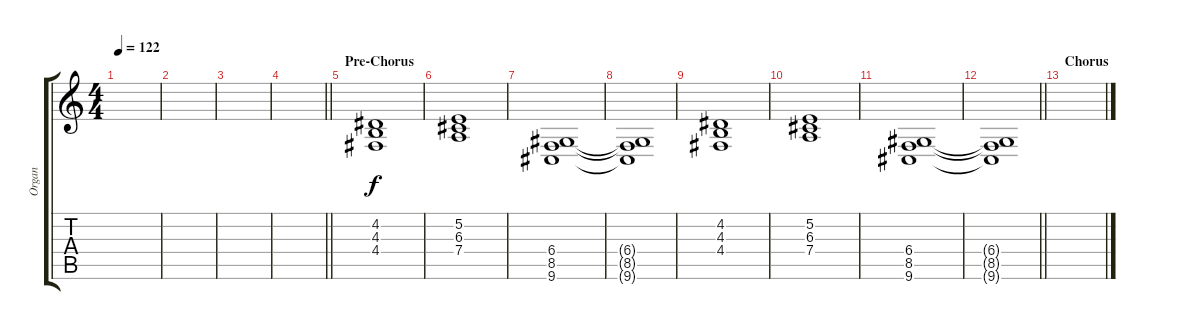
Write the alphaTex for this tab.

\track ("Organ" "Organ") {instrument drawbarorgan}
\staff {score tabs}
\tuning (E4 B3 G3 D3 A2 E2) {hide}
\ts (4 4)
\tempo 122
\clef g2
\ks c
|
|
|
\barLineRight lightlight
|
\section ("" "Pre-Chorus")
(4.2 4.3 4.4).1{volume 9} |
(5.2 6.3 7.4).1 |
(6.4 8.5 9.6).1 |
(6.4{t} 8.5{t} 9.6{t}).1 |
(4.2 4.3 4.4).1 |
(5.2 6.3 7.4).1 |
(6.4 8.5 9.6).1 |
\barLineRight lightlight
(6.4{t} 8.5{t} 9.6{t}).1 |
\section ("" "Chorus")
